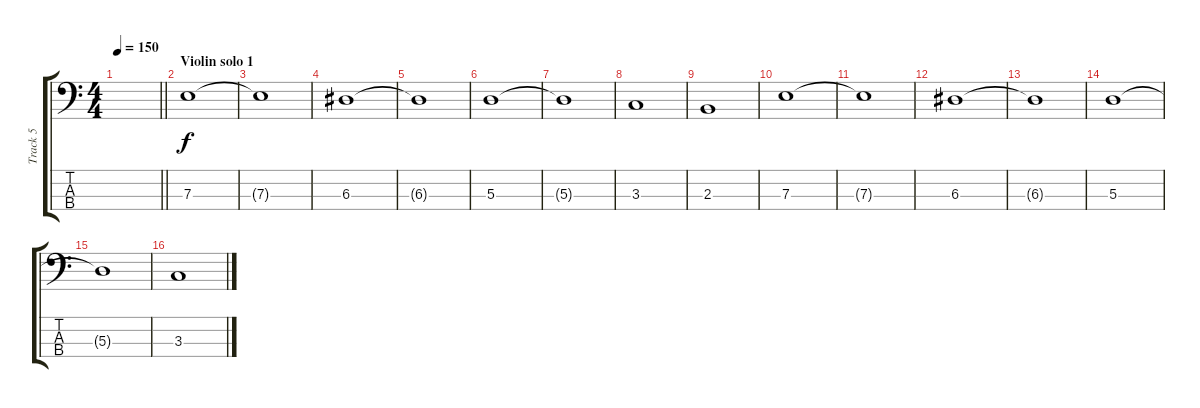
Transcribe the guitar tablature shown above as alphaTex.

\track ("Track 5" "Track 5") {instrument synthbass1}
\staff {score tabs}
\tuning (G2 D2 A1 E1) {hide}
\ts (4 4)
\tempo 150
\clef f4
\barLineRight lightlight
\ks c
|
\section ("" "Violin solo 1")
7.3.1 |
7.3{t}.1 |
6.3.1 |
6.3{t}.1 |
5.3.1 |
5.3{t}.1 |
3.3.1 |
2.3.1 |
7.3.1 |
7.3{t}.1 |
6.3.1 |
6.3{t}.1 |
5.3.1 |
5.3{t}.1 |
3.3.1
